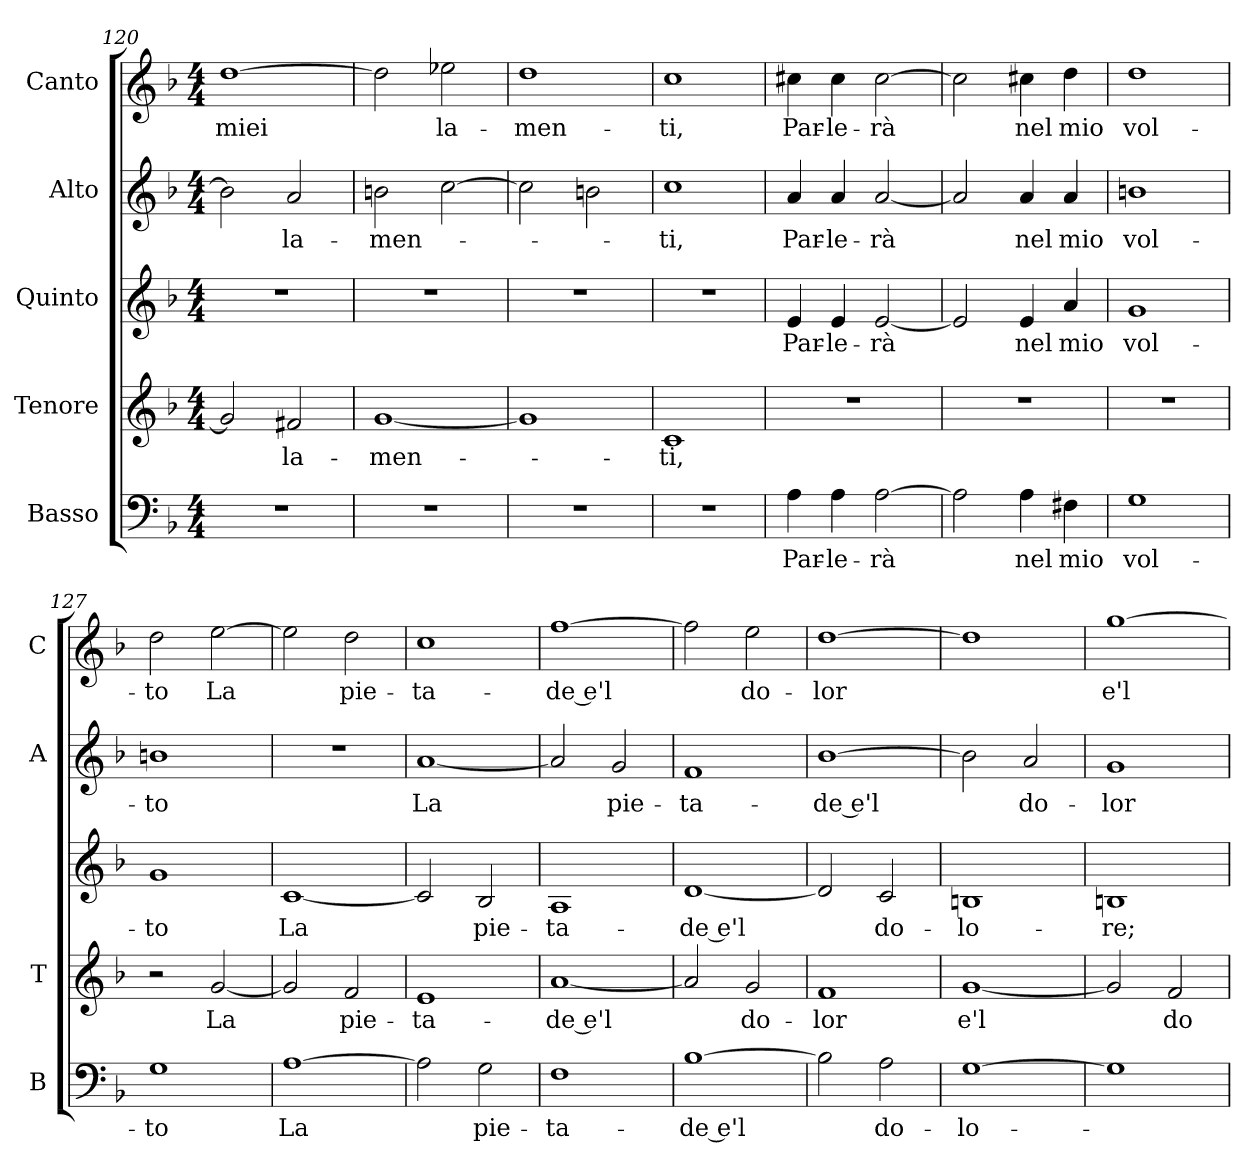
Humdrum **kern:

**kern	**text	**kern	**text	**kern	**text	**kern	**text	**kern	**text
*part5	*part5	*part4	*part4	*part3	*part3	*part2	*part2	*part1	*part1
*staff5	*staff5	*staff4	*staff4	*staff3	*staff3	*staff2	*staff2	*staff1	*staff1
*I"Basso	*	*I"Tenore	*	*I"Quinto	*	*I"Alto	*	*I"Canto	*
*I'B	*	*I'T	*	*	*	*I'A	*	*I'C	*
*clefF4	*	*clefG2	*	*clefG2	*	*clefG2	*	*clefG2	*
*k[b-]	*	*k[b-]	*	*k[b-]	*	*k[b-]	*	*k[b-]	*
*F:	*	*F:	*	*F:	*	*F:	*	*F:	*
*M4/4	*	*M4/4	*	*M4/4	*	*M4/4	*	*M4/4	*
=120	=120	=120	=120	=120	=120	=120	=120	=120	=120
!	!	!	!	!	!	!	!	!	!LO:LY:b
1r	.	2g/]	.	1r	.	2b-\]	.	[1dd	miei
!	!	!	!LO:LY:b	!	!	!	!LO:LY:b	!	!
.	.	2f#X/	la-	.	.	2a/	la-	.	.
=121	=121	=121	=121	=121	=121	=121	=121	=121	=121
!	!	!	!LO:LY:b	!	!	!	!LO:LY:b	!	!
1r	.	[1g	-men-	1r	.	2bn\	-men-	2dd\]	.
!	!	!	!	!	!	!	!	!	!LO:LY:b
.	.	.	.	.	.	[2cc\	.	2ee-X\	la-
=122	=122	=122	=122	=122	=122	=122	=122	=122	=122
!	!	!	!	!	!	!	!	!	!LO:LY:b
1r	.	1g]	.	1r	.	2cc\]	.	1dd	-men-
.	.	.	.	.	.	2bn\	.	.	.
=123	=123	=123	=123	=123	=123	=123	=123	=123	=123
!	!	!	!LO:LY:b	!	!	!	!LO:LY:b	!	!LO:LY:b
1r	.	1c	-ti,	1r	.	1cc	-ti,	1cc	-ti,
=124	=124	=124	=124	=124	=124	=124	=124	=124	=124
!	!LO:LY:b	!	!	!	!LO:LY:b	!	!LO:LY:b	!	!LO:LY:b
4A\	Par-	1r	.	4e/	Par-	4a/	Par-	4cc#X\	Par-
!	!LO:LY:b	!	!	!	!LO:LY:b	!	!LO:LY:b	!	!LO:LY:b
4A\	-le-	.	.	4e/	-le-	4a/	-le-	4cc#\	-le-
!	!LO:LY:b	!	!	!	!LO:LY:b	!	!LO:LY:b	!	!LO:LY:b
[2A\	-rà	.	.	[2e/	-rà	[2a/	-rà	[2cc#\	-rà
!!LO:PB:g=z
=125	=125	=125	=125	=125	=125	=125	=125	=125	=125
2A\]	.	1r	.	2e/]	.	2a/]	.	2cc#\]	.
!	!LO:LY:b	!	!	!	!LO:LY:b	!	!LO:LY:b	!	!LO:LY:b
4A\	nel	.	.	4e/	nel	4a/	nel	4cc#X\	nel
!	!LO:LY:b	!	!	!	!LO:LY:b	!	!LO:LY:b	!	!LO:LY:b
4F#X\	mio	.	.	4a/	mio	4a/	mio	4dd\	mio
=126	=126	=126	=126	=126	=126	=126	=126	=126	=126
!	!LO:LY:b	!	!	!	!LO:LY:b	!	!LO:LY:b	!	!LO:LY:b
1G	vol-	1r	.	1g	vol-	1bn	vol-	1dd	vol-
=127	=127	=127	=127	=127	=127	=127	=127	=127	=127
!	!LO:LY:b	!	!	!	!LO:LY:b	!	!LO:LY:b	!	!LO:LY:b
1G	-to	2r	.	1g	-to	1bn	-to	2dd\	-to
!	!	!	!LO:LY:b	!	!	!	!	!	!LO:LY:b
.	.	[2g/	La	.	.	.	.	[2ee\	La
=128	=128	=128	=128	=128	=128	=128	=128	=128	=128
!	!LO:LY:b	!	!	!	!LO:LY:b	!	!	!	!
[1A	La	2g/]	.	[1c	La	1r	.	2ee\]	.
!	!	!	!LO:LY:b	!	!	!	!	!	!LO:LY:b
.	.	2f/	pie-	.	.	.	.	2dd\	pie-
=129	=129	=129	=129	=129	=129	=129	=129	=129	=129
!	!	!	!LO:LY:b	!	!	!	!LO:LY:b	!	!LO:LY:b
2A\]	.	1e	-ta-	2c/]	.	[1a	La	1cc	-ta-
!	!LO:LY:b	!	!	!	!LO:LY:b	!	!	!	!
2G\	pie-	.	.	2B-/	pie-	.	.	.	.
=130	=130	=130	=130	=130	=130	=130	=130	=130	=130
!	!LO:LY:b	!	!LO:LY:b	!	!LO:LY:b	!	!	!	!LO:LY:b
1F	-ta-	[1a	-de e'l	1A	-ta-	2a/]	.	[1ff	-de e'l
!	!	!	!	!	!	!	!LO:LY:b	!	!
.	.	.	.	.	.	2g/	pie-	.	.
=131	=131	=131	=131	=131	=131	=131	=131	=131	=131
!	!LO:LY:b	!	!	!	!LO:LY:b	!	!LO:LY:b	!	!
[1B-	-de e'l	2a/]	.	[1d	-de e'l	1f	-ta-	2ff\]	.
!	!	!	!LO:LY:b	!	!	!	!	!	!LO:LY:b
.	.	2g/	do-	.	.	.	.	2ee\	do-
=132	=132	=132	=132	=132	=132	=132	=132	=132	=132
!	!	!	!LO:LY:b	!	!	!	!LO:LY:b	!	!LO:LY:b
2B-\]	.	1f	-lor	2d/]	.	[1b-	-de e'l	[1dd	-lor
!	!LO:LY:b	!	!	!	!LO:LY:b	!	!	!	!
2A\	do-	.	.	2c/	do-	.	.	.	.
=133	=133	=133	=133	=133	=133	=133	=133	=133	=133
!	!LO:LY:b	!	!LO:LY:b	!	!LO:LY:b	!	!	!	!
[1G	-lo-	[1g	e'l	1Bn	-lo-	2b-\]	.	1dd]	.
!	!	!	!	!	!	!	!LO:LY:b	!	!
.	.	.	.	.	.	2a/	do-	.	.
!!LO:LB:g=z
=134	=134	=134	=134	=134	=134	=134	=134	=134	=134
!	!	!	!	!	!LO:LY:b	!	!LO:LY:b	!	!LO:LY:b
1G]	.	2g/]	.	1Bn	-re;	1g	-lor	[1gg	e'l
!	!	!	!LO:LY:b	!	!	!	!	!	!
.	.	2f/	do-	.	.	.	.	.	.
=	=	=	=	=	=	=	=	=	=
*-	*-	*-	*-	*-	*-	*-	*-	*-	*-
